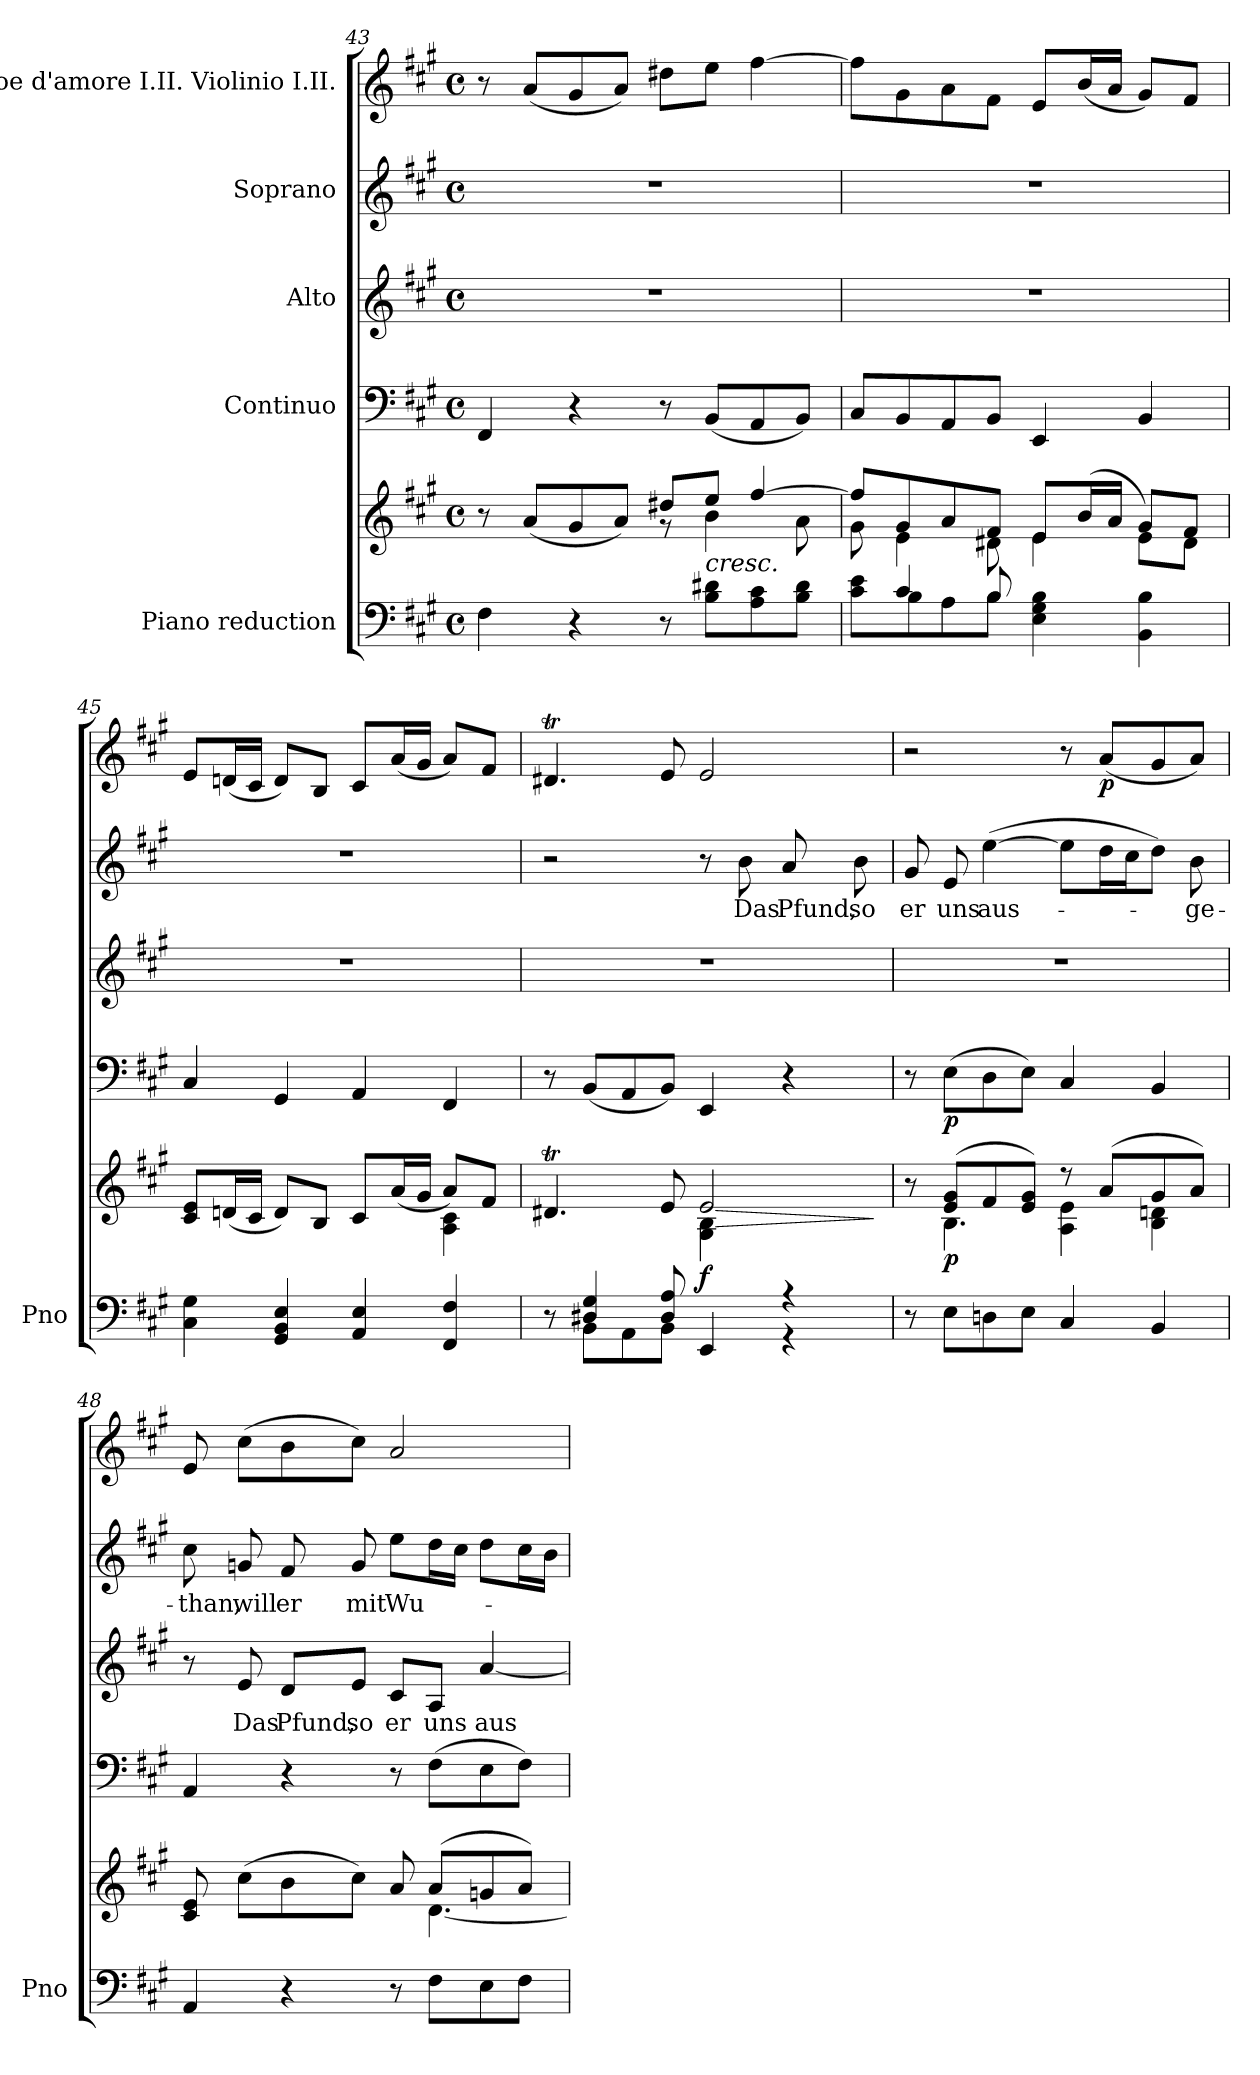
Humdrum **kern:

**kern	**kern	**dynam	**kern	**dynam	**kern	**text	**kern	**text	**kern	**dynam
*part5	*part5	*part5	*part4	*part4	*part3	*part3	*part2	*part2	*part1	*part1
*staff6	*staff5	*staff5/6	*staff4	*staff4	*staff3	*staff3	*staff2	*staff2	*staff1	*staff1
*I"Piano reduction	*	*	*I"Continuo	*	*I"Alto	*	*I"Soprano	*	*I"Oboe d'amore I.II. Violinio I.II.	*
*I'Pno	*	*	*	*	*	*	*	*	*	*
*clefF4	*clefG2	*	*clefF4	*	*clefG2	*	*clefG2	*	*clefG2	*
*k[f#c#g#]	*k[f#c#g#]	*	*k[f#c#g#]	*	*k[f#c#g#]	*	*k[f#c#g#]	*	*k[f#c#g#]	*
*M4/4	*M4/4	*	*M4/4	*	*M4/4	*	*M4/4	*	*M4/4	*
*met(c)	*met(c)	*	*met(c)	*	*met(c)	*	*met(c)	*	*met(c)	*
=43	=43	=43	=43	=43	=43	=43	=43	=43	=43	=43
*	*^	*	*	*	*	*	*	*	*	*
4F#\	8r	8ryy	.	4FF#/	.	1r	.	1r	.	8r	.
.	(8a/L	8ryy	.	.	.	.	.	.	.	(8a/L	.
4r	8g#/	4ryy	.	4r	.	.	.	.	.	8g#/	.
.	8a/J)	.	.	.	.	.	.	.	.	8a/J)	.
8r	8dd#X/L	8r	.	8r	.	.	.	.	.	8dd#X\L	.
!	!LO:TX:b:i:t=cresc.	!	!	!	!	!	!	!	!	!	!
8B\ 8d#X\L	8ee/J	4b\	.	(8BB/L	.	.	.	.	.	8ee\J	.
8A\ 8c#\	[4ff#/	.	.	8AA/	.	.	.	.	.	[4ff#\	.
8B\ 8d#\J	.	8a\	.	8BB/J)	.	.	.	.	.	.	.
=44	=44	=44	=44	=44	=44	=44	=44	=44	=44	=44	=44
*^	*	*	*	*	*	*	*	*	*	*	*
8ryy	8c#\ 8e\L	8ff#/L]	8g#\	.	8C#/L	.	1r	.	1r	.	8ff#\L]	.
4c#/	8B\	8g#/	4e\	.	8BB/	.	.	.	.	.	8g#\	.
.	8A\	8a/	.	.	8AA/	.	.	.	.	.	8a\	.
8B/	8B\J	8f#/J	8d#X\	.	8BB/J	.	.	.	.	.	8f#\J	.
2ryy	4E\ 4G#\ 4B\	8e/L	4e\	.	4EE/	.	.	.	.	.	8e/L	.
.	.	(16b/L	.	.	.	.	.	.	.	.	(16b/L	.
.	.	16a/JJ	.	.	.	.	.	.	.	.	16a/JJ	.
.	4BB\ 4B\	8g#/L)	8e\L	.	4BB/	.	.	.	.	.	8g#/L)	.
.	.	8f#/J	8d#\J	.	.	.	.	.	.	.	8f#/J	.
*v	*v	*	*	*	*	*	*	*	*	*	*	*
=45	=45	=45	=45	=45	=45	=45	=45	=45	=45	=45	=45
4C#\ 4G#\	8c#/ 8e/L	2ryy	.	4C#/	.	1r	.	1r	.	8e/L	.
.	(<16dn/L	.	.	.	.	.	.	.	.	(16dn/L	.
.	16c#/JJ	.	.	.	.	.	.	.	.	16c#/JJ	.
4GG#/ 4BB/ 4E/	8d/L)	.	.	4GG#/	.	.	.	.	.	8d/L)	.
.	8B/J	.	.	.	.	.	.	.	.	8B/J	.
4AA/ 4E/	8c#/L	4ryy	.	4AA/	.	.	.	.	.	8c#/L	.
.	(16a/L	.	.	.	.	.	.	.	.	(16a/L	.
.	16g#/JJ	.	.	.	.	.	.	.	.	16g#/JJ	.
4FF#/ 4F#/	8a/L)	4A\ 4c#\	.	4FF#/	.	.	.	.	.	8a/L)	.
.	8f#/J	.	.	.	.	.	.	.	.	8f#/J	.
!!LO:LB:g=z
=46	=46	=46	=46	=46	=46	=46	=46	=46	=46	=46	=46
*^	*	*	*	*	*	*	*	*	*	*	*
8r	8ryy	4.d#Xt/	2ryy	.	8r	.	1r	.	2r	.	4.d#Xt/	.
4D#X/ 4G#/	8BB\L	.	.	.	(8BB/L	.	.	.	.	.	.	.
.	8AA\	.	.	.	8AA/	.	.	.	.	.	.	.
8D#/ 8A/	8BB\J	8e/	.	.	8BB/J)	.	.	.	.	.	8e/	.
!	!	!	!	!LO:HP:b	!	!	!	!	!	!	!	!
!	!	!	!	!LO:DY:n=1:b	!	!	!	!	!	!	!	!
4EE/	4ryy	2e/	4G#\ 4B\	> f	4EE/	.	.	.	8r	.	2e/	.
!	!	!	!	!	!	!	!	!	!	!LO:LY:b	!	!
.	.	.	.	.	.	.	.	.	8b\	Das	.	.
!	!	!	!	!	!	!	!	!	!	!LO:LY:b	!	!
4r	4r	.	4ryy	.	4r	.	.	.	8a/	Pfund,	.	.
!	!	!	!	!	!	!	!	!	!	!LO:LY:b	!	!
.	.	.	.	.	.	.	.	.	8b\	so	.	.
*v	*v	*	*	*	*	*	*	*	*	*	*	*
*	*v	*v	*	*	*	*	*	*	*	*	*
.	.	]	.	.	.	.	.	.	.	.
=47	=47	=47	=47	=47	=47	=47	=47	=47	=47	=47
*	*^	*	*	*	*	*	*	*	*	*
!	!	!	!	!	!	!	!	!	!LO:LY:b	!	!
8r	8r	8ryy	.	8r	.	1r	.	8g#/	er	2r	.
!	!	!	!LO:DY:b	!	!LO:DY:b	!	!	!	!LO:LY:b	!	!
8E\L	(8e/ 8g#/L	4.B\	p	(8E\L	p	.	.	8e/	uns	.	.
!	!	!	!	!	!	!	!	!	!LO:LY:b	!	!
8Dn\	8f#/	.	.	8D\	.	.	.	([4ee\	aus-	.	.
8E\J	8e/ 8g#/J)	.	.	8E\J)	.	.	.	.	.	.	.
4C#/	8r	4A\ 4e\	.	4C#/	.	.	.	8ee\L]	.	8r	.
!	!	!	!	!	!	!	!	!	!	!	!LO:DY:b
.	(8a/L	.	.	.	.	.	.	16dd\L	.	(8a/L	p
.	.	.	.	.	.	.	.	16cc#\J	.	.	.
4BB/	8g#/	4B\ 4dn\	.	4BB/	.	.	.	8dd\J)	.	8g#/	.
!	!	!	!	!	!	!	!	!	!LO:LY:b	!	!
.	8a/J)	.	.	.	.	.	.	8b\	-ge-	8a/J)	.
=48	=48	=48	=48	=48	=48	=48	=48	=48	=48	=48	=48
!	!	!	!	!	!	!	!	!	!LO:LY:b	!	!
4AA/	8c#/ 8e/	2ryy	.	4AA/	.	8r	.	8cc#\	-than,	8e/	.
!	!	!	!	!	!	!	!LO:LY:b	!	!LO:LY:b	!	!
.	(>8cc#\L	.	.	.	.	8e/	Das	8gn/	will	(8cc#\L	.
!	!	!	!	!	!	!	!LO:LY:b	!	!LO:LY:b	!	!
4r	8b\	.	.	4r	.	8d/L	Pfund,	8f#/	er	8b\	.
!	!	!	!	!	!	!	!LO:LY:b	!	!LO:LY:b	!	!
.	8cc#\J)	.	.	.	.	8e/J	so	8g/	mit	8cc#\J)	.
!	!	!	!	!	!	!	!LO:LY:b	!	!LO:LY:b	!	!
8r	8a/	8ryy	.	8r	.	8c#/L	er	8ee\L	Wu-	2a/	.
!	!	!	!	!	!	!	!LO:LY:b	!	!	!	!
8F#\L	(8a/L	[4.d\	.	(8F#\L	.	8A/J	uns	16dd\L	.	.	.
.	.	.	.	.	.	.	.	16cc#\JJ	.	.	.
!	!	!	!	!	!	!	!LO:LY:b	!	!	!	!
8E\	8gn/	.	.	8E\	.	[4a/	aus-	8dd\L	.	.	.
8F#\J	8a/J)	.	.	8F#\J)	.	.	.	16cc#\L	.	.	.
.	.	.	.	.	.	.	.	16b\JJ	.	.	.
*	*v	*v	*	*	*	*	*	*	*	*	*
=	=	=	=	=	=	=	=	=	=	=
*-	*-	*-	*-	*-	*-	*-	*-	*-	*-	*-
